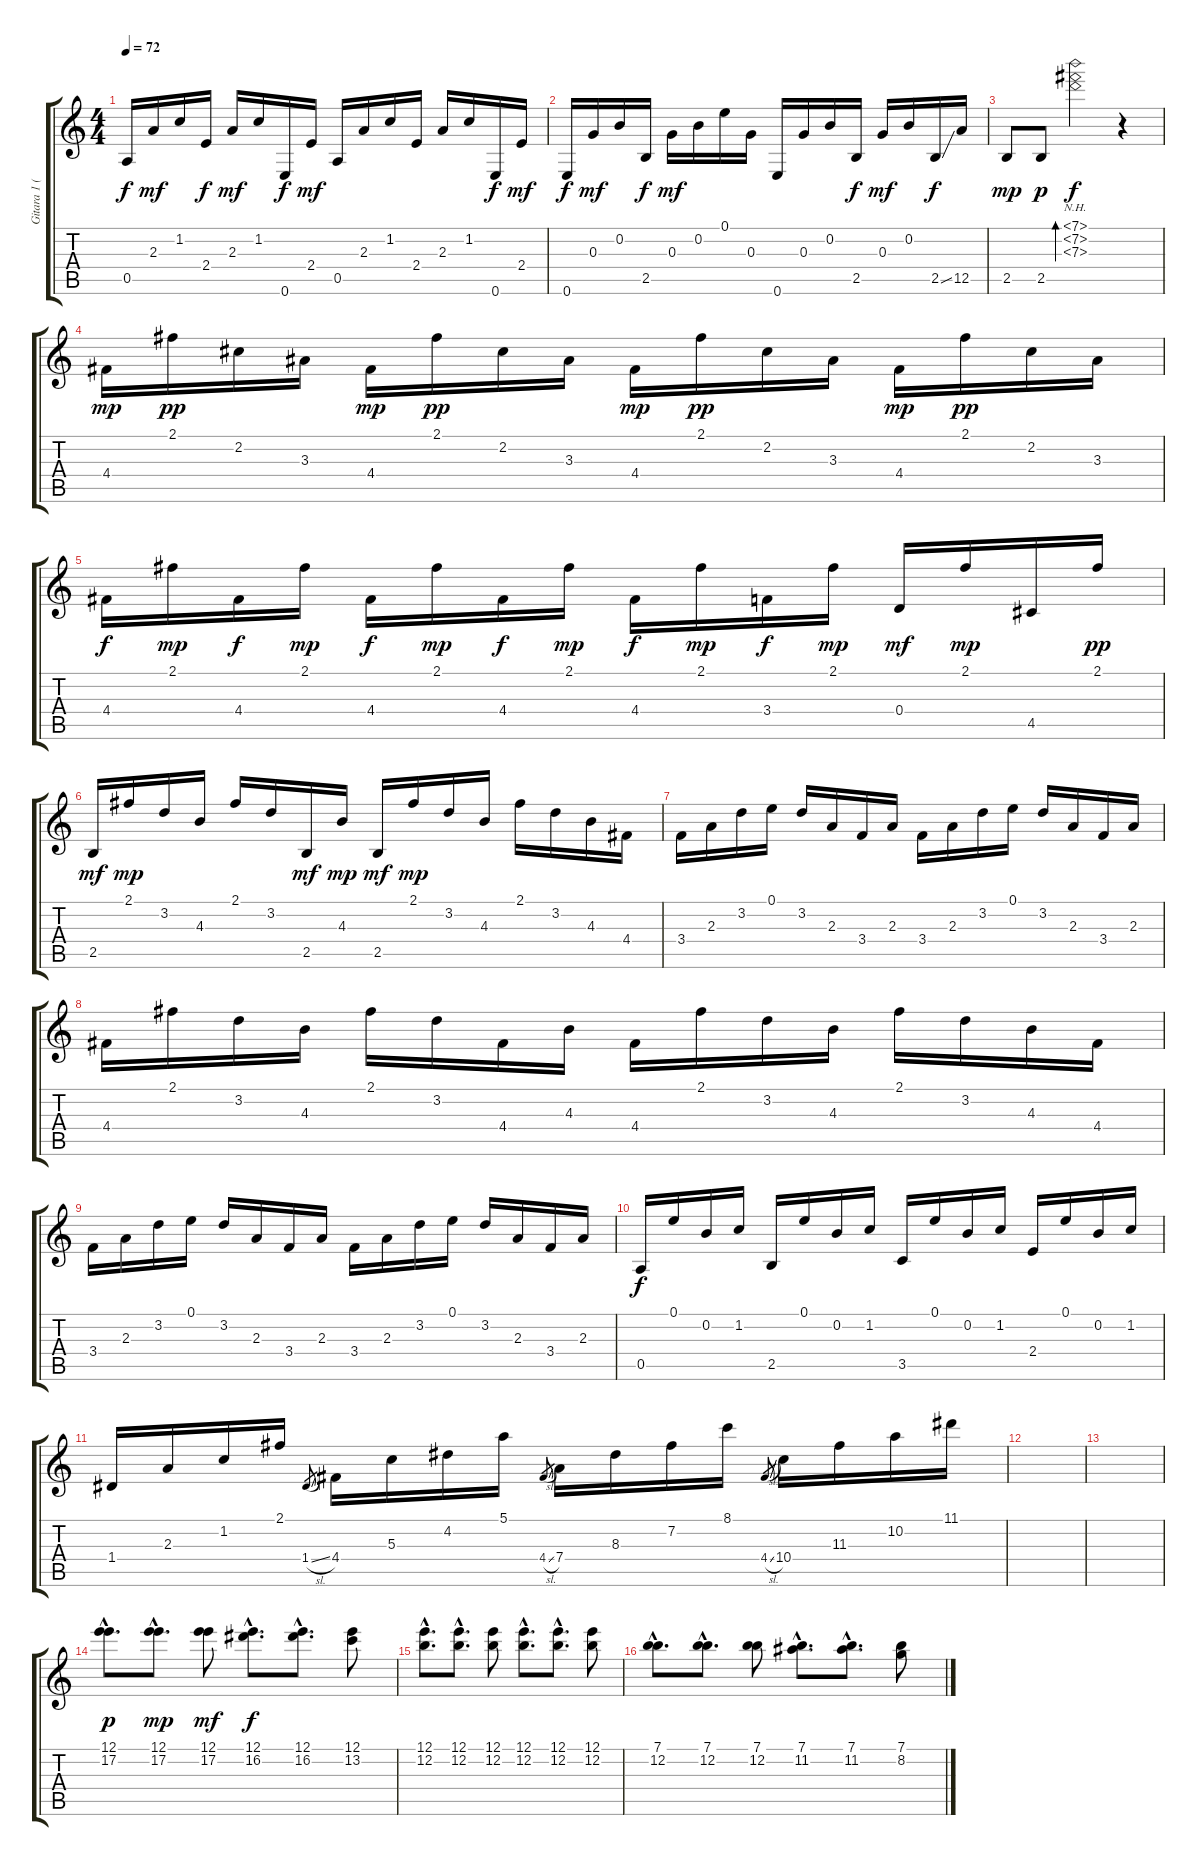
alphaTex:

\track ("Gitara 1 (12 strun)" "Gitara 1 (") {instrument acousticguitarsteel}
\staff {score tabs}
\tuning (E4 B3 G3 D3 A2 E2) {hide}
\ts (4 4)
\tempo 72
\clef g2
\ks c
0.5.16{dy f} 2.3.16{dy mf} 1.2.16 2.4.16{dy f} 2.3.16{dy mf} 1.2.16 0.6.16{dy f} 2.4.16{dy mf} 0.5.16 2.3.16 1.2.16 2.4.16 2.3.16 1.2.16 0.6.16{dy f} 2.4.16{dy mf} |
0.6.16{dy f} 0.3.16{dy mf} 0.2.16 2.5.16{dy f} 0.3.16{dy mf} 0.2.16 0.1.16 0.3.16 0.6.16 0.3.16 0.2.16 2.5.16{dy f} 0.3.16{dy mf} 0.2.16 2.5{ss}.16{dy f} 12.5.16 |
2.5.8{dy mp} 2.5.8{dy p} (7.1{nh} 7.2{nh} 7.3{nh}).2{bd 240 dy f} r.4 |
4.4.16{dy mp} 2.1.16{dy pp} 2.2.16 3.3.16 4.4.16{dy mp} 2.1.16{dy pp} 2.2.16 3.3.16 4.4.16{dy mp} 2.1.16{dy pp} 2.2.16 3.3.16 4.4.16{dy mp} 2.1.16{dy pp} 2.2.16 3.3.16 |
4.4.16{dy f} 2.1.16{dy mp} 4.4.16{dy f} 2.1.16{dy mp} 4.4.16{dy f} 2.1.16{dy mp} 4.4.16{dy f} 2.1.16{dy mp} 4.4.16{dy f} 2.1.16{dy mp} 3.4.16{dy f} 2.1.16{dy mp} 0.4.16{dy mf} 2.1.16{dy mp} 4.5.16 2.1.16{dy pp} |
2.5.16{dy mf} 2.1.16{dy mp} 3.2.16 4.3.16 2.1.16 3.2.16 2.5.16{dy mf} 4.3.16{dy mp} 2.5.16{dy mf} 2.1.16{dy mp} 3.2.16 4.3.16 2.1.16 3.2.16 4.3.16 4.4.16 |
3.4.16 2.3.16 3.2.16 0.1.16 3.2.16 2.3.16 3.4.16 2.3.16 3.4.16 2.3.16 3.2.16 0.1.16 3.2.16 2.3.16 3.4.16 2.3.16 |
4.4.16 2.1.16 3.2.16 4.3.16 2.1.16 3.2.16 4.4.16 4.3.16 4.4.16 2.1.16 3.2.16 4.3.16 2.1.16 3.2.16 4.3.16 4.4.16 |
3.4.16 2.3.16 3.2.16 0.1.16 3.2.16 2.3.16 3.4.16 2.3.16 3.4.16 2.3.16 3.2.16 0.1.16 3.2.16 2.3.16 3.4.16 2.3.16 |
0.5.16{dy f} 0.1.16 0.2.16 1.2.16 2.5.16 0.1.16 0.2.16 1.2.16 3.5.16 0.1.16 0.2.16 1.2.16 2.4.16 0.1.16 0.2.16 1.2.16 |
1.4.16 2.3.16 1.2.16 2.1.16 1.4{sl}.8{gr} 4.4.16 5.3.16 4.2.16 5.1.16 4.4{sl}.8{gr} 7.4.16 8.3.16 7.2.16 8.1.16 4.4{sl}.8{gr} 10.4.16 11.3.16 10.2.16 11.1.16 |
|
|
(12.1{hac} 17.2{hac}).8{d dy p} (12.1{hac} 17.2{hac}).8{d dy mp} (12.1 17.2).8{dy mf} (12.1{hac} 16.2{hac}).8{d dy f} (12.1{hac} 16.2{hac}).8{d} (12.1 13.2).8 |
(12.1{hac} 12.2{hac}).8{d} (12.1{hac} 12.2{hac}).8{d} (12.1 12.2).8 (12.1{hac} 12.2{hac}).8{d} (12.1{hac} 12.2{hac}).8{d} (12.1 12.2).8 |
(7.1{hac} 12.2{hac}).8{d} (7.1{hac} 12.2{hac}).8{d} (7.1 12.2).8 (7.1{hac} 11.2{hac}).8{d} (7.1{hac} 11.2{hac}).8{d} (7.1 8.2).8
